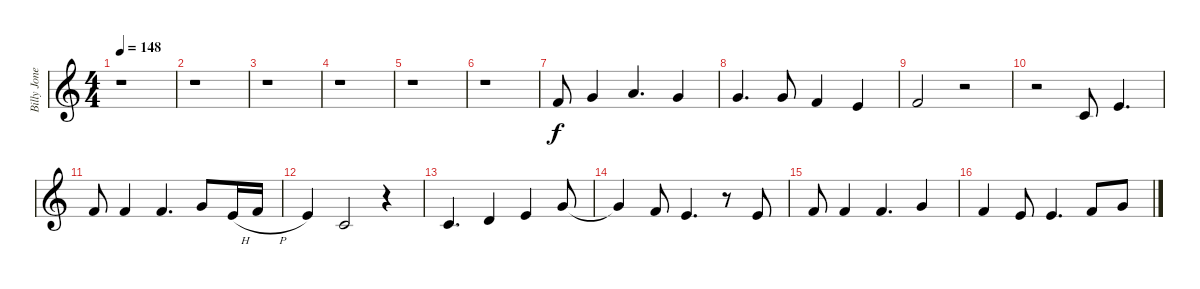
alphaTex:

\track ("Billy Jones Vocals" "Billy Jone") {instrument flute}
\staff {score}
\tuning (E4 B3 G3 D3 A2 E2) {hide}
\ts (4 4)
\tempo 148
\clef g2
\ks c
r.1{dy f} |
r.1 |
r.1 |
r.1 |
r.1 |
r.1 |
6.2.8 8.2.4 5.1.4{d} 8.2.4 |
8.2.4{d} 8.2.8 6.2.4 5.2.4 |
6.2.2 r.2 |
r.2 5.3.8 5.2.4{d} |
6.2.8 6.2.4 6.2.4{d} 8.2.8 5.2{h}.16 6.2{h}.16 |
5.2.4 5.3.2 r.4 |
5.3.4{d} 7.3.4 5.2.4 8.2.8 |
8.2{t}.4 6.2.8 5.2.4{d} r.8 5.2.8 |
6.2.8 6.2.4 6.2.4{d} 8.2.4 |
6.2.4 5.2.8 5.2.4{d} 6.2.8 8.2.8
